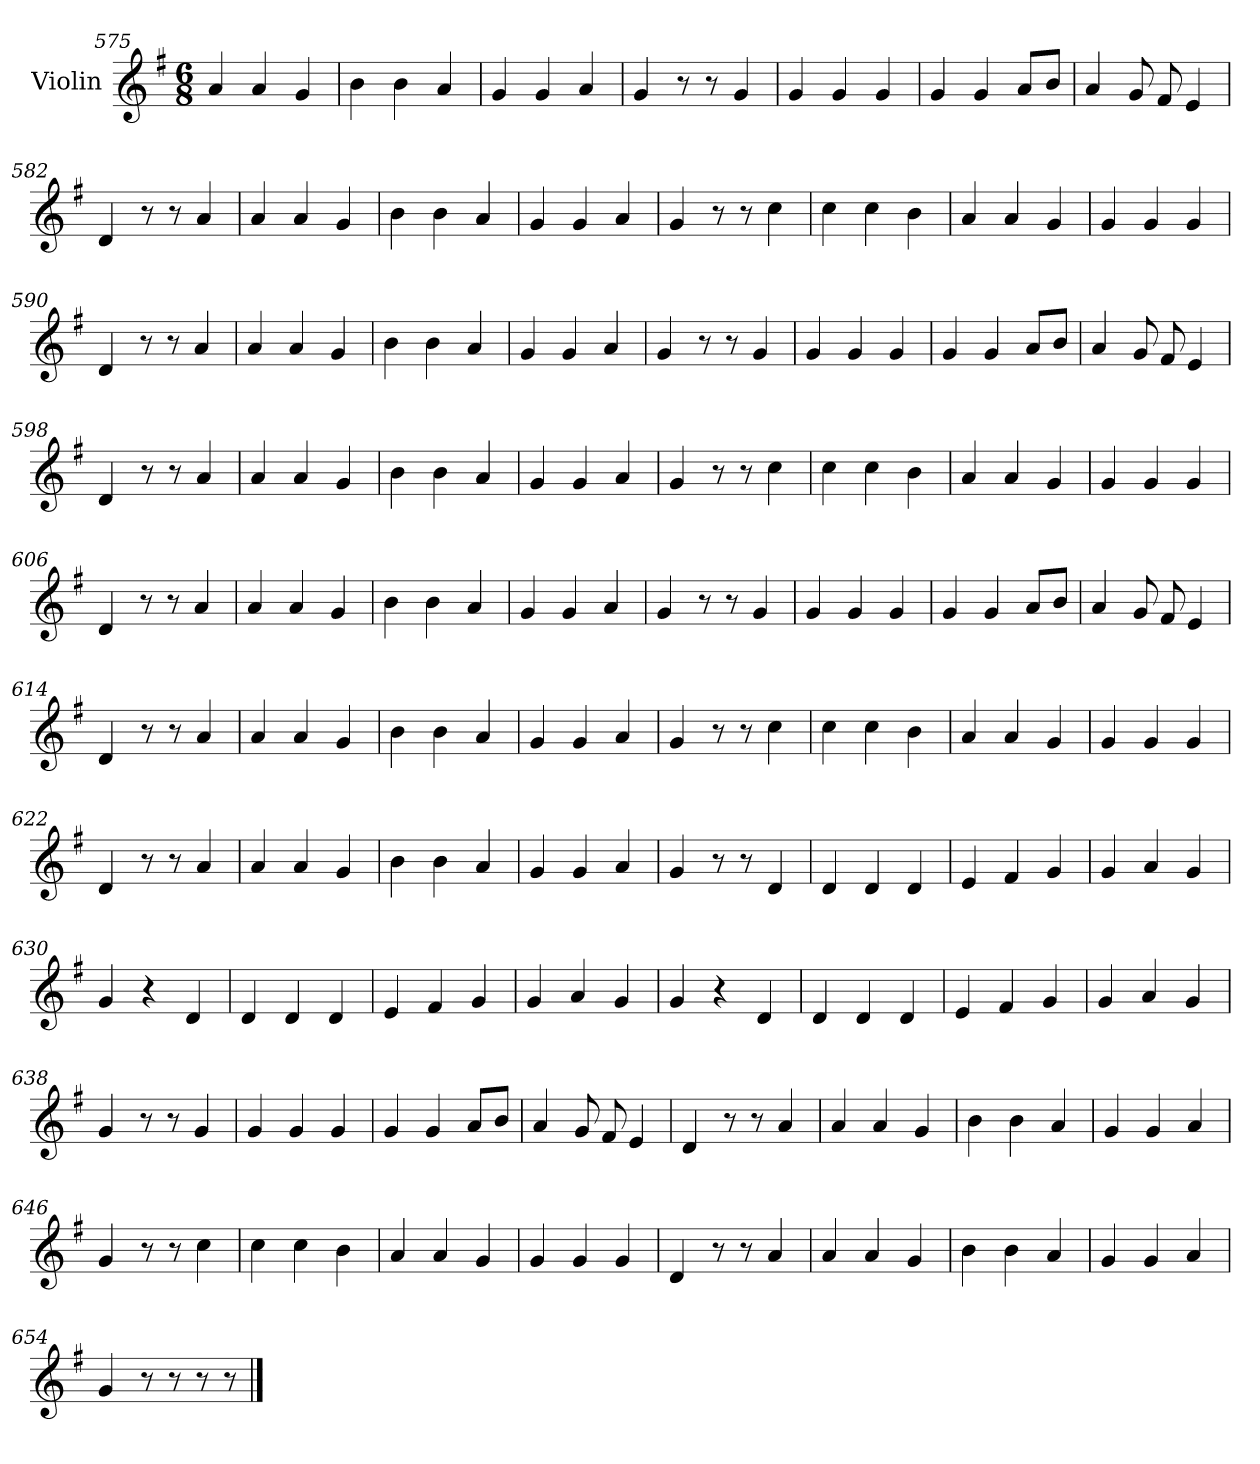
**kern
*part1
*staff1
*I"Violin
*clefG2
*k[f#]
*G:
*M6/8
=575
4a/
4a/
4g/
=576
4b\
4b\
4a/
=577
4g/
4g/
4a/
!!LO:LB:g=z
=578
4g/
8r
8r
4g/
=579
4g/
4g/
4g/
=580
4g/
4g/
8a/L
8b/J
=581
4a/
8g/
8f#/
4e/
=582
4d/
8r
8r
4a/
=583
4a/
4a/
4g/
=584
4b\
4b\
4a/
!!LO:LB:g=z
=585
4g/
4g/
4a/
=586
4g/
8r
8r
4cc\
=587
4cc\
4cc\
4b\
=588
4a/
4a/
4g/
=589
4g/
4g/
4g/
=590
4d/
8r
8r
4a/
=591
4a/
4a/
4g/
!!LO:LB:g=z
=592
4b\
4b\
4a/
=593
4g/
4g/
4a/
=594
4g/
8r
8r
4g/
=595
4g/
4g/
4g/
=596
4g/
4g/
8a/L
8b/J
=597
4a/
8g/
8f#/
4e/
=598
4d/
8r
8r
4a/
!!LO:LB:g=z
=599
4a/
4a/
4g/
=600
4b\
4b\
4a/
=601
4g/
4g/
4a/
=602
4g/
8r
8r
4cc\
=603
4cc\
4cc\
4b\
=604
4a/
4a/
4g/
=605
4g/
4g/
4g/
!!LO:LB:g=z
=606
4d/
8r
8r
4a/
=607
4a/
4a/
4g/
=608
4b\
4b\
4a/
=609
4g/
4g/
4a/
=610
4g/
8r
8r
4g/
=611
4g/
4g/
4g/
=612
4g/
4g/
8a/L
8b/J
!!LO:LB:g=z
=613
4a/
8g/
8f#/
4e/
=614
4d/
8r
8r
4a/
=615
4a/
4a/
4g/
=616
4b\
4b\
4a/
=617
4g/
4g/
4a/
=618
4g/
8r
8r
4cc\
=619
4cc\
4cc\
4b\
!!LO:PB:g=z
=620
4a/
4a/
4g/
=621
4g/
4g/
4g/
=622
4d/
8r
8r
4a/
=623
4a/
4a/
4g/
=624
4b\
4b\
4a/
=625
4g/
4g/
4a/
=626
4g/
8r
8r
4d/
!!LO:LB:g=z
=627
4d/
4d/
4d/
=628
4ei/
4f#i/
4gi/
=629
4g/
4a/
4g/
=630
4g/
4r
4d/
=631
4d/
4d/
4d/
=632
4ei/
4f#i/
4gi/
=633
4g/
4a/
4g/
!!LO:LB:g=z
=634
4g/
4r
4d/
=635
4d/
4d/
4d/
=636
4ei/
4f#i/
4gi/
=637
4g/
4a/
4g/
=638
4g/
8r
8r
4g/
=639
4g/
4g/
4g/
=640
4g/
4g/
8a/L
8b/J
!!LO:LB:g=z
=641
4a/
8g/
8f#/
4e/
=642
4d/
8r
8r
4a/
=643
4a/
4a/
4g/
=644
4b\
4b\
4a/
=645
4g/
4g/
4a/
=646
4g/
8r
8r
4cc\
=647
4cc\
4cc\
4b\
!!LO:LB:g=z
=648
4a/
4a/
4g/
=649
4g/
4g/
4g/
=650
4d/
8r
8r
4a/
=651
4a/
4a/
4g/
=652
4b\
4b\
4a/
=653
4g/
4g/
4a/
=654
4g/
8r
8r
8r
8r
==
*-
